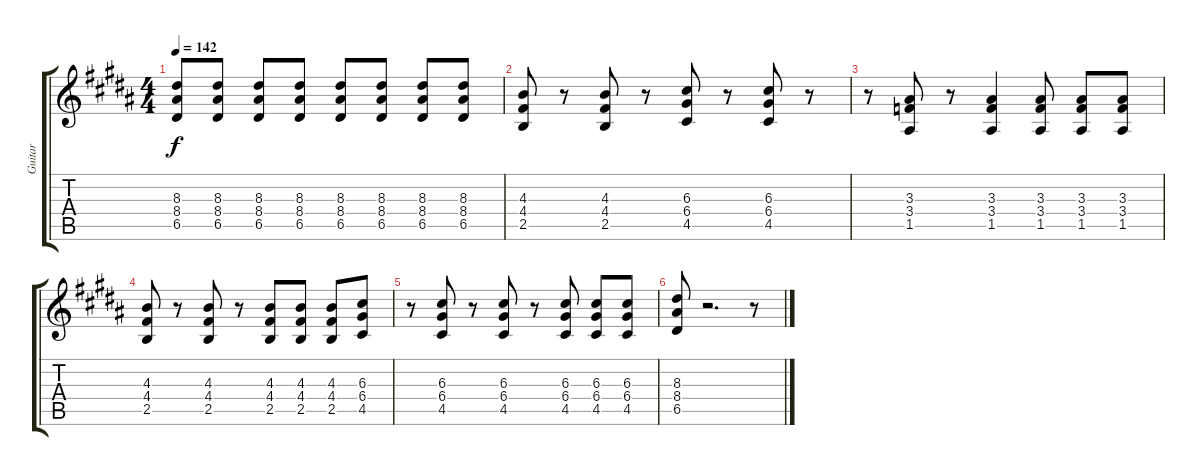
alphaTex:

\track ("Guitar" "Guitar") {instrument overdrivenguitar}
\staff {score tabs}
\tuning (E4 B3 G3 D3 A2 E2) {hide}
\ts (4 4)
\tempo 142
\clef g2
\ks b
(8.3 8.4 6.5).8{dy f} (8.3 8.4 6.5).8 (8.3 8.4 6.5).8 (8.3 8.4 6.5).8 (8.3 8.4 6.5).8 (8.3 8.4 6.5).8 (8.3 8.4 6.5).8 (8.3 8.4 6.5).8 |
(4.3 4.4 2.5).8 r.8 (4.3 4.4 2.5).8 r.8 (6.3 6.4 4.5).8 r.8 (6.3 6.4 4.5).8 r.8 |
r.8 (3.3 3.4 1.5).8 r.8 (3.3 3.4 1.5).4 (3.3 3.4 1.5).8 (3.3 3.4 1.5).8 (3.3 3.4 1.5).8 |
(4.3 4.4 2.5).8 r.8 (4.3 4.4 2.5).8 r.8 (4.3 4.4 2.5).8 (4.3 4.4 2.5).8 (4.3 4.4 2.5).8 (6.3 6.4 4.5).8 |
r.8 (6.3 6.4 4.5).8 r.8 (6.3 6.4 4.5).8 r.8 (6.3 6.4 4.5).8 (6.3 6.4 4.5).8 (6.3 6.4 4.5).8 |
(8.3 8.4 6.5).8 r.2{d} r.8
